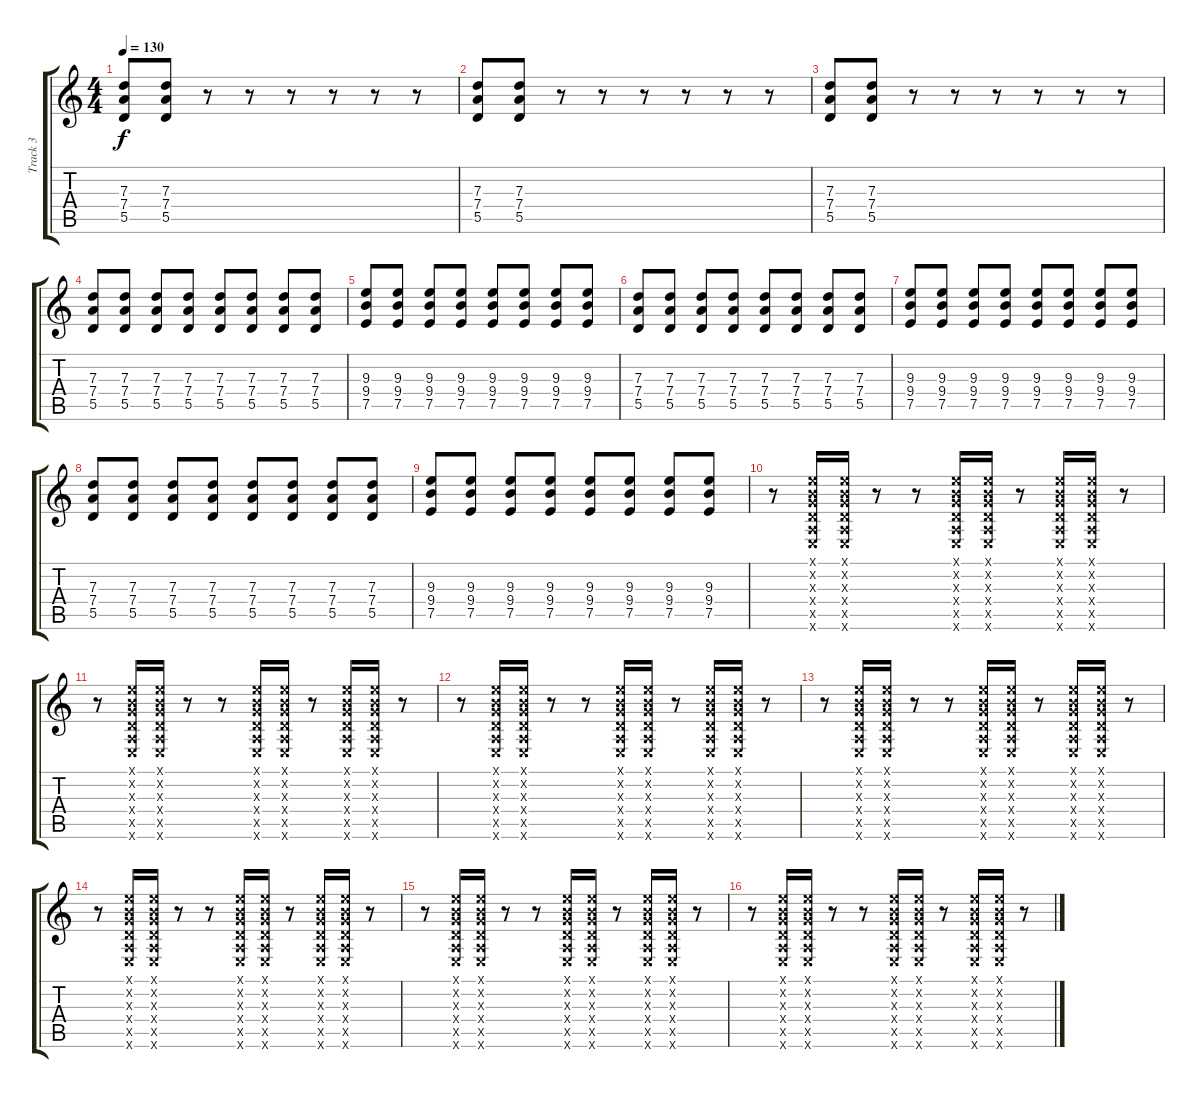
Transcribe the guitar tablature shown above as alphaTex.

\track ("Track 3" "Track 3") {instrument overdrivenguitar}
\staff {score tabs}
\tuning (E4 B3 G3 D3 A2 E2) {hide}
\ts (4 4)
\tempo 130
\clef g2
\ks c
(7.3 7.4 5.5).8{dy f} (7.3 7.4 5.5).8 r.8 r.8 r.8 r.8 r.8 r.8 |
(7.3 7.4 5.5).8 (7.3 7.4 5.5).8 r.8 r.8 r.8 r.8 r.8 r.8 |
(7.3 7.4 5.5).8 (7.3 7.4 5.5).8 r.8 r.8 r.8 r.8 r.8 r.8 |
(7.3 7.4 5.5).8 (7.3 7.4 5.5).8 (7.3 7.4 5.5).8 (7.3 7.4 5.5).8 (7.3 7.4 5.5).8 (7.3 7.4 5.5).8 (7.3 7.4 5.5).8 (7.3 7.4 5.5).8 |
(9.3 9.4 7.5).8 (9.3 9.4 7.5).8 (9.3 9.4 7.5).8 (9.3 9.4 7.5).8 (9.3 9.4 7.5).8 (9.3 9.4 7.5).8 (9.3 9.4 7.5).8 (9.3 9.4 7.5).8 |
(7.3 7.4 5.5).8 (7.3 7.4 5.5).8 (7.3 7.4 5.5).8 (7.3 7.4 5.5).8 (7.3 7.4 5.5).8 (7.3 7.4 5.5).8 (7.3 7.4 5.5).8 (7.3 7.4 5.5).8 |
(9.3 9.4 7.5).8 (9.3 9.4 7.5).8 (9.3 9.4 7.5).8 (9.3 9.4 7.5).8 (9.3 9.4 7.5).8 (9.3 9.4 7.5).8 (9.3 9.4 7.5).8 (9.3 9.4 7.5).8 |
(7.3 7.4 5.5).8 (7.3 7.4 5.5).8 (7.3 7.4 5.5).8 (7.3 7.4 5.5).8 (7.3 7.4 5.5).8 (7.3 7.4 5.5).8 (7.3 7.4 5.5).8 (7.3 7.4 5.5).8 |
(9.3 9.4 7.5).8 (9.3 9.4 7.5).8 (9.3 9.4 7.5).8 (9.3 9.4 7.5).8 (9.3 9.4 7.5).8 (9.3 9.4 7.5).8 (9.3 9.4 7.5).8 (9.3 9.4 7.5).8 |
r.8 (0.1{x} 0.2{x} 0.3{x} 0.4{x} 0.5{x} 0.6{x}).16 (0.1{x} 0.2{x} 0.3{x} 0.4{x} 0.5{x} 0.6{x}).16 r.8 r.8 (0.1{x} 0.2{x} 0.3{x} 0.4{x} 0.5{x} 0.6{x}).16 (0.1{x} 0.2{x} 0.3{x} 0.4{x} 0.5{x} 0.6{x}).16 r.8 (0.1{x} 0.2{x} 0.3{x} 0.4{x} 0.5{x} 0.6{x}).16 (0.1{x} 0.2{x} 0.3{x} 0.4{x} 0.5{x} 0.6{x}).16 r.8 |
r.8 (0.1{x} 0.2{x} 0.3{x} 0.4{x} 0.5{x} 0.6{x}).16 (0.1{x} 0.2{x} 0.3{x} 0.4{x} 0.5{x} 0.6{x}).16 r.8 r.8 (0.1{x} 0.2{x} 0.3{x} 0.4{x} 0.5{x} 0.6{x}).16 (0.1{x} 0.2{x} 0.3{x} 0.4{x} 0.5{x} 0.6{x}).16 r.8 (0.1{x} 0.2{x} 0.3{x} 0.4{x} 0.5{x} 0.6{x}).16 (0.1{x} 0.2{x} 0.3{x} 0.4{x} 0.5{x} 0.6{x}).16 r.8 |
r.8 (0.1{x} 0.2{x} 0.3{x} 0.4{x} 0.5{x} 0.6{x}).16 (0.1{x} 0.2{x} 0.3{x} 0.4{x} 0.5{x} 0.6{x}).16 r.8 r.8 (0.1{x} 0.2{x} 0.3{x} 0.4{x} 0.5{x} 0.6{x}).16 (0.1{x} 0.2{x} 0.3{x} 0.4{x} 0.5{x} 0.6{x}).16 r.8 (0.1{x} 0.2{x} 0.3{x} 0.4{x} 0.5{x} 0.6{x}).16 (0.1{x} 0.2{x} 0.3{x} 0.4{x} 0.5{x} 0.6{x}).16 r.8 |
r.8 (0.1{x} 0.2{x} 0.3{x} 0.4{x} 0.5{x} 0.6{x}).16 (0.1{x} 0.2{x} 0.3{x} 0.4{x} 0.5{x} 0.6{x}).16 r.8 r.8 (0.1{x} 0.2{x} 0.3{x} 0.4{x} 0.5{x} 0.6{x}).16 (0.1{x} 0.2{x} 0.3{x} 0.4{x} 0.5{x} 0.6{x}).16 r.8 (0.1{x} 0.2{x} 0.3{x} 0.4{x} 0.5{x} 0.6{x}).16 (0.1{x} 0.2{x} 0.3{x} 0.4{x} 0.5{x} 0.6{x}).16 r.8 |
r.8 (0.1{x} 0.2{x} 0.3{x} 0.4{x} 0.5{x} 0.6{x}).16 (0.1{x} 0.2{x} 0.3{x} 0.4{x} 0.5{x} 0.6{x}).16 r.8 r.8 (0.1{x} 0.2{x} 0.3{x} 0.4{x} 0.5{x} 0.6{x}).16 (0.1{x} 0.2{x} 0.3{x} 0.4{x} 0.5{x} 0.6{x}).16 r.8 (0.1{x} 0.2{x} 0.3{x} 0.4{x} 0.5{x} 0.6{x}).16 (0.1{x} 0.2{x} 0.3{x} 0.4{x} 0.5{x} 0.6{x}).16 r.8 |
r.8 (0.1{x} 0.2{x} 0.3{x} 0.4{x} 0.5{x} 0.6{x}).16 (0.1{x} 0.2{x} 0.3{x} 0.4{x} 0.5{x} 0.6{x}).16 r.8 r.8 (0.1{x} 0.2{x} 0.3{x} 0.4{x} 0.5{x} 0.6{x}).16 (0.1{x} 0.2{x} 0.3{x} 0.4{x} 0.5{x} 0.6{x}).16 r.8 (0.1{x} 0.2{x} 0.3{x} 0.4{x} 0.5{x} 0.6{x}).16 (0.1{x} 0.2{x} 0.3{x} 0.4{x} 0.5{x} 0.6{x}).16 r.8 |
r.8 (0.1{x} 0.2{x} 0.3{x} 0.4{x} 0.5{x} 0.6{x}).16 (0.1{x} 0.2{x} 0.3{x} 0.4{x} 0.5{x} 0.6{x}).16 r.8 r.8 (0.1{x} 0.2{x} 0.3{x} 0.4{x} 0.5{x} 0.6{x}).16 (0.1{x} 0.2{x} 0.3{x} 0.4{x} 0.5{x} 0.6{x}).16 r.8 (0.1{x} 0.2{x} 0.3{x} 0.4{x} 0.5{x} 0.6{x}).16 (0.1{x} 0.2{x} 0.3{x} 0.4{x} 0.5{x} 0.6{x}).16 r.8
